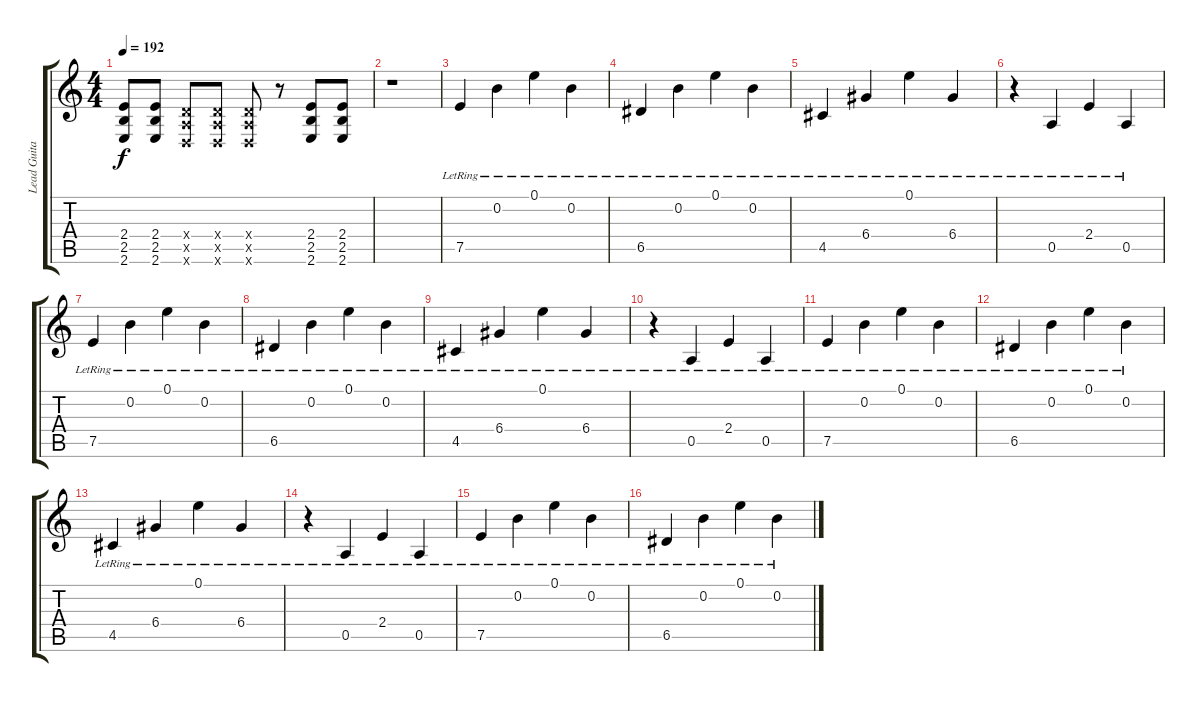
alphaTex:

\track ("Lead Guitar  " "Lead Guita") {instrument overdrivenguitar}
\staff {score tabs}
\tuning (E4 B3 G3 D3 A2 D2) {hide}
\ts (4 4)
\tempo 192
\clef g2
\ks c
(2.4 2.5 2.6).8{dy f} (2.4 2.5 2.6).8 (0.4{x} 0.5{x} 0.6{x}).8 (0.4{x} 0.5{x} 0.6{x}).8 (0.4{x} 0.5{x} 0.6{x}).8 r.8 (2.4 2.5 2.6).8 (2.4 2.5 2.6).8 |
r.1 |
7.5{lr}.4{instrument electricguitarclean} 0.2{lr}.4 0.1{lr}.4 0.2{lr}.4 |
6.5{lr}.4 0.2{lr}.4 0.1{lr}.4 0.2{lr}.4 |
4.5{lr}.4 6.4{lr}.4 0.1{lr}.4 6.4{lr}.4 |
r.4 0.5{lr}.4 2.4{lr}.4 0.5{lr}.4 |
7.5{lr}.4 0.2{lr}.4 0.1{lr}.4 0.2{lr}.4 |
6.5{lr}.4 0.2{lr}.4 0.1{lr}.4 0.2{lr}.4 |
4.5{lr}.4 6.4{lr}.4 0.1{lr}.4 6.4{lr}.4 |
r.4 0.5{lr}.4 2.4{lr}.4 0.5{lr}.4 |
7.5{lr}.4 0.2{lr}.4 0.1{lr}.4 0.2{lr}.4 |
6.5{lr}.4 0.2{lr}.4 0.1{lr}.4 0.2{lr}.4 |
4.5{lr}.4 6.4{lr}.4 0.1{lr}.4 6.4{lr}.4 |
r.4 0.5{lr}.4 2.4{lr}.4 0.5{lr}.4 |
7.5{lr}.4 0.2{lr}.4 0.1{lr}.4 0.2{lr}.4 |
6.5{lr}.4 0.2{lr}.4 0.1{lr}.4 0.2{lr}.4
